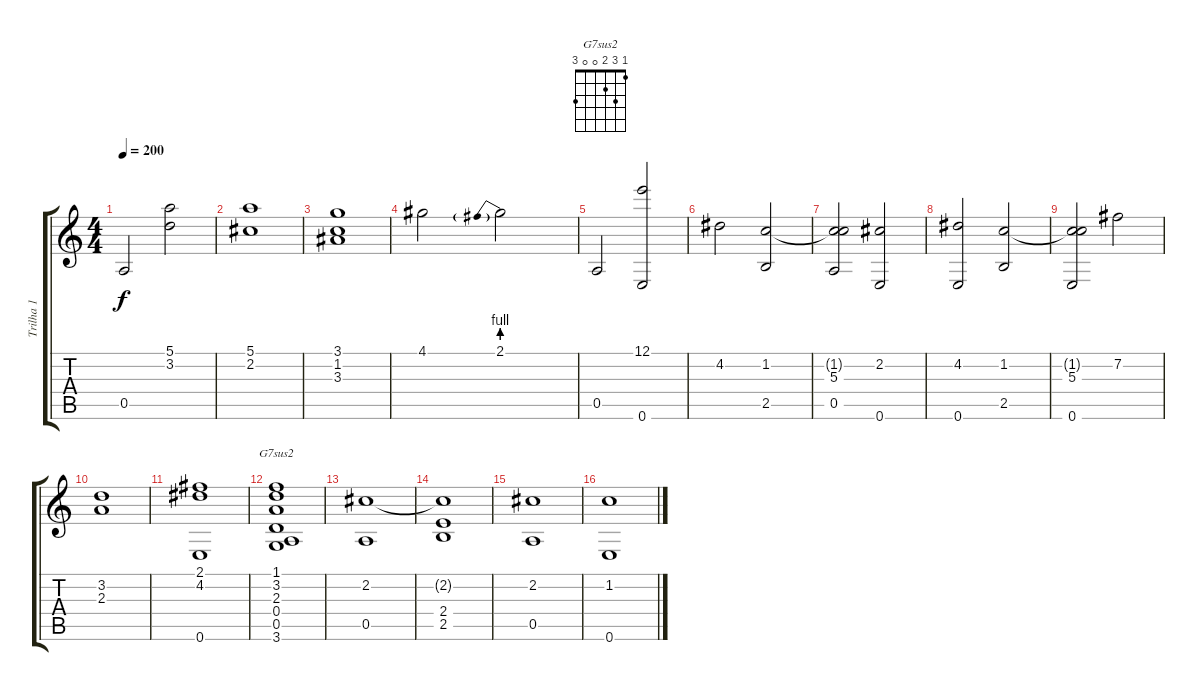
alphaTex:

\track ("Trilha 1" "Trilha 1") {instrument acousticguitarsteel}
\staff {score tabs}
\tuning (E4 B3 G3 D3 A2 E2) {hide}
\chord ("G7sus2" 1 3 2 0 0 3)
\ts (4 4)
\tempo 200
\clef g2
\ks c
0.5.2{dy f} (5.1 3.2).2 |
(5.1 2.2).1 |
(3.1 1.2 3.3).1 |
4.1.2 2.1{be (prebend 0 4 60 4)}.2 |
0.5.2 (12.1 0.6).2 |
4.2.2 (1.2 2.5).2 |
(1.2{t} 5.3 0.5).2 (2.2 0.6).2 |
(4.2 0.6).2 (1.2 2.5).2 |
(1.2{t} 5.3 0.6).2 7.2.2 |
(3.2 2.3).1 |
(2.1 4.2 0.6).1 |
(1.1 3.2 2.3 0.4 0.5 3.6).1{ch "G7sus2"} |
(2.2 0.5).1 |
(2.2{t} 2.4 2.5).1 |
(2.2 0.5).1 |
(1.2 0.6).1
